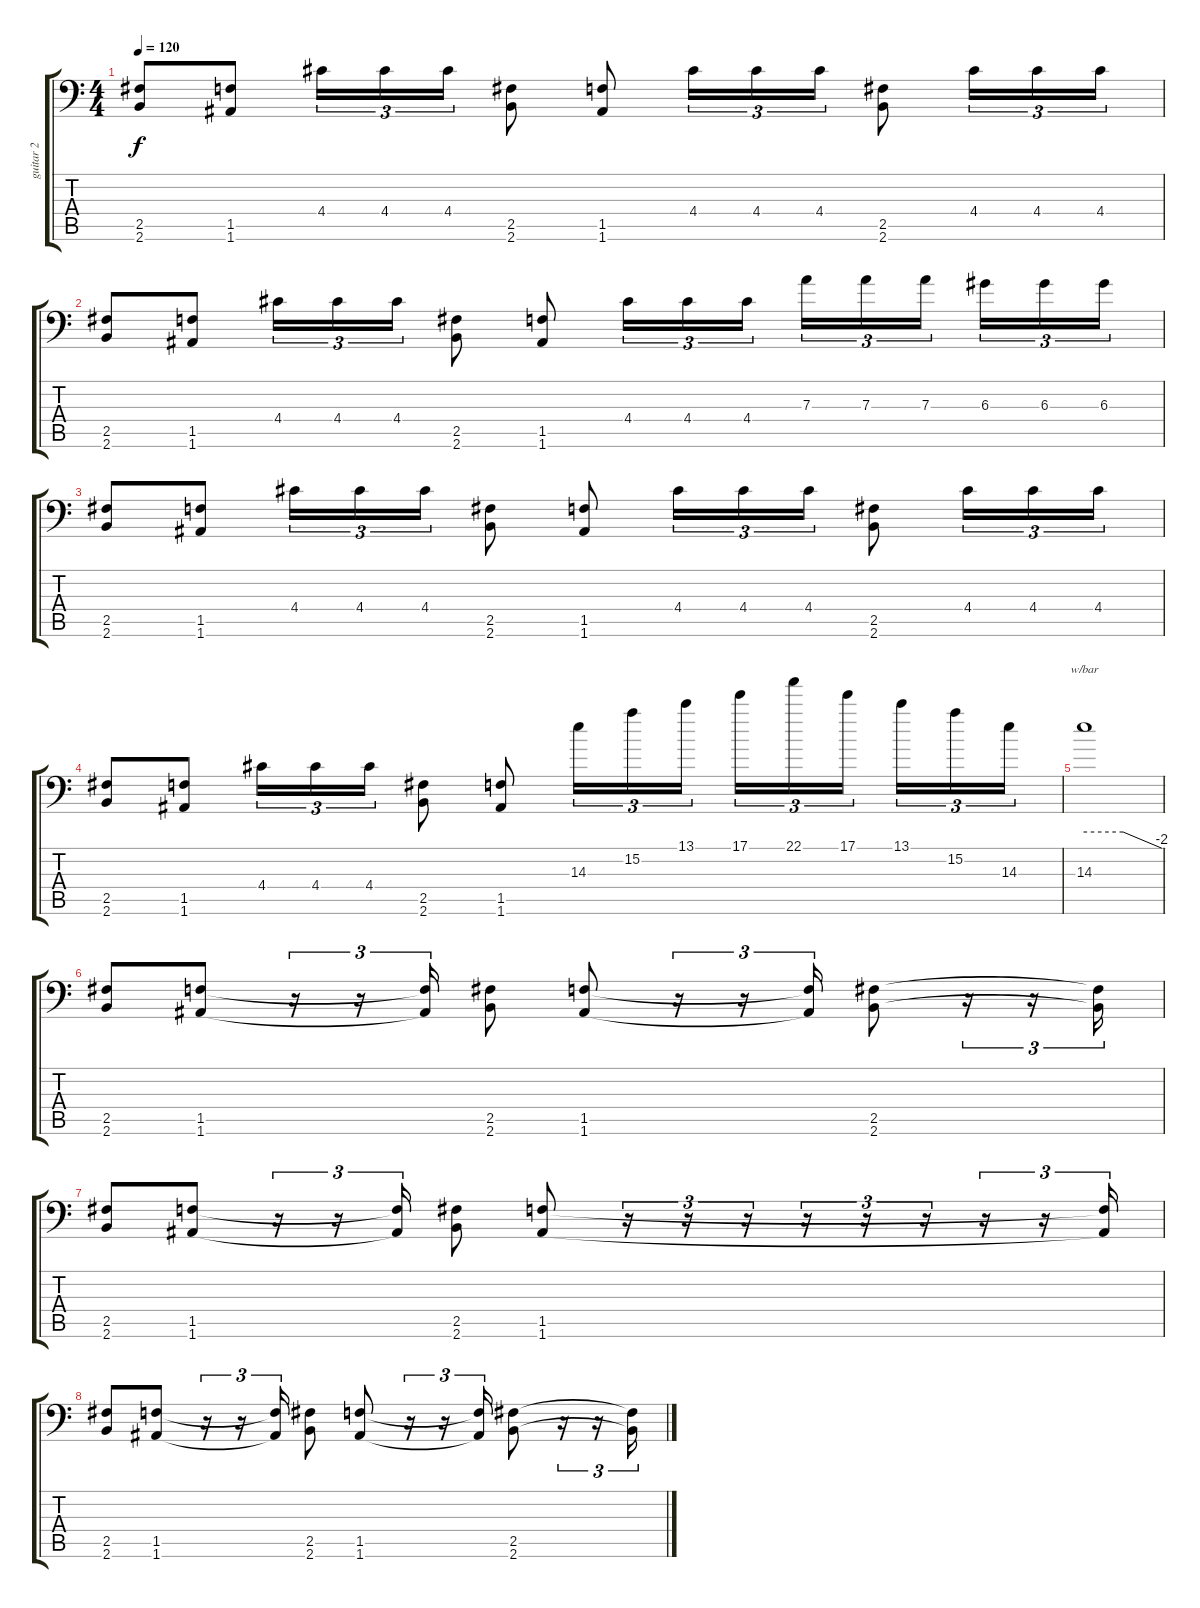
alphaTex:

\track ("guitar 2" "guitar 2") {instrument distortionguitar}
\staff {score tabs}
\tuning (B3 Gb3 D3 A2 E2 A1) {hide}
\ts (4 4)
\tempo 120
\clef f4
\ks c
(2.5 2.6).8{dy f} (1.5 1.6).8 4.4.16{tu (3 2)} 4.4.16{tu (3 2)} 4.4.16{tu (3 2)} (2.5 2.6).8 (1.5 1.6).8 4.4.16{tu (3 2)} 4.4.16{tu (3 2)} 4.4.16{tu (3 2)} (2.5 2.6).8 4.4.16{tu (3 2)} 4.4.16{tu (3 2)} 4.4.16{tu (3 2)} |
(2.5 2.6).8 (1.5 1.6).8 4.4.16{tu (3 2)} 4.4.16{tu (3 2)} 4.4.16{tu (3 2)} (2.5 2.6).8 (1.5 1.6).8 4.4.16{tu (3 2)} 4.4.16{tu (3 2)} 4.4.16{tu (3 2)} 7.3.16{tu (3 2)} 7.3.16{tu (3 2)} 7.3.16{tu (3 2) beam splitsecondary} 6.3.16{tu (3 2)} 6.3.16{tu (3 2)} 6.3.16{tu (3 2)} |
(2.5 2.6).8 (1.5 1.6).8 4.4.16{tu (3 2)} 4.4.16{tu (3 2)} 4.4.16{tu (3 2)} (2.5 2.6).8 (1.5 1.6).8 4.4.16{tu (3 2)} 4.4.16{tu (3 2)} 4.4.16{tu (3 2)} (2.5 2.6).8 4.4.16{tu (3 2)} 4.4.16{tu (3 2)} 4.4.16{tu (3 2)} |
(2.5 2.6).8 (1.5 1.6).8 4.4.16{tu (3 2)} 4.4.16{tu (3 2)} 4.4.16{tu (3 2)} (2.5 2.6).8 (1.5 1.6).8 14.3.16{tu (3 2)} 15.2.16{tu (3 2)} 13.1.16{tu (3 2)} 17.1.16{tu (3 2)} 22.1.16{tu (3 2)} 17.1.16{tu (3 2) beam splitsecondary} 13.1.16{tu (3 2)} 15.2.16{tu (3 2)} 14.3.16{tu (3 2)} |
14.3.1{tbe (custom default 0 0 30 0 60 -8)} |
(2.5 2.6).8 (1.5 1.6).8 r.16{tu (3 2)} r.16{tu (3 2)} (1.5{t} 1.6{t}).16{tu (3 2)} (2.5 2.6).8 (1.5 1.6).8 r.16{tu (3 2)} r.16{tu (3 2)} (1.5{t} 1.6{t}).16{tu (3 2)} (2.5 2.6).8 r.16{tu (3 2)} r.16{tu (3 2)} (2.5{t} 2.6{t}).16{tu (3 2)} |
(2.5 2.6).8 (1.5 1.6).8 r.16{tu (3 2)} r.16{tu (3 2)} (1.5{t} 1.6{t}).16{tu (3 2)} (2.5 2.6).8 (1.5 1.6).8 r.16{tu (3 2)} r.16{tu (3 2)} r.16{tu (3 2)} r.16{tu (3 2)} r.16{tu (3 2)} r.16{tu (3 2)} r.16{tu (3 2)} r.16{tu (3 2)} (1.5{t} 1.6{t}).16{tu (3 2)} |
(2.5 2.6).8 (1.5 1.6).8 r.16{tu (3 2)} r.16{tu (3 2)} (1.5{t} 1.6{t}).16{tu (3 2)} (2.5 2.6).8 (1.5 1.6).8 r.16{tu (3 2)} r.16{tu (3 2)} (1.5{t} 1.6{t}).16{tu (3 2)} (2.5 2.6).8 r.16{tu (3 2)} r.16{tu (3 2)} (2.5{t} 2.6{t}).16{tu (3 2)}
